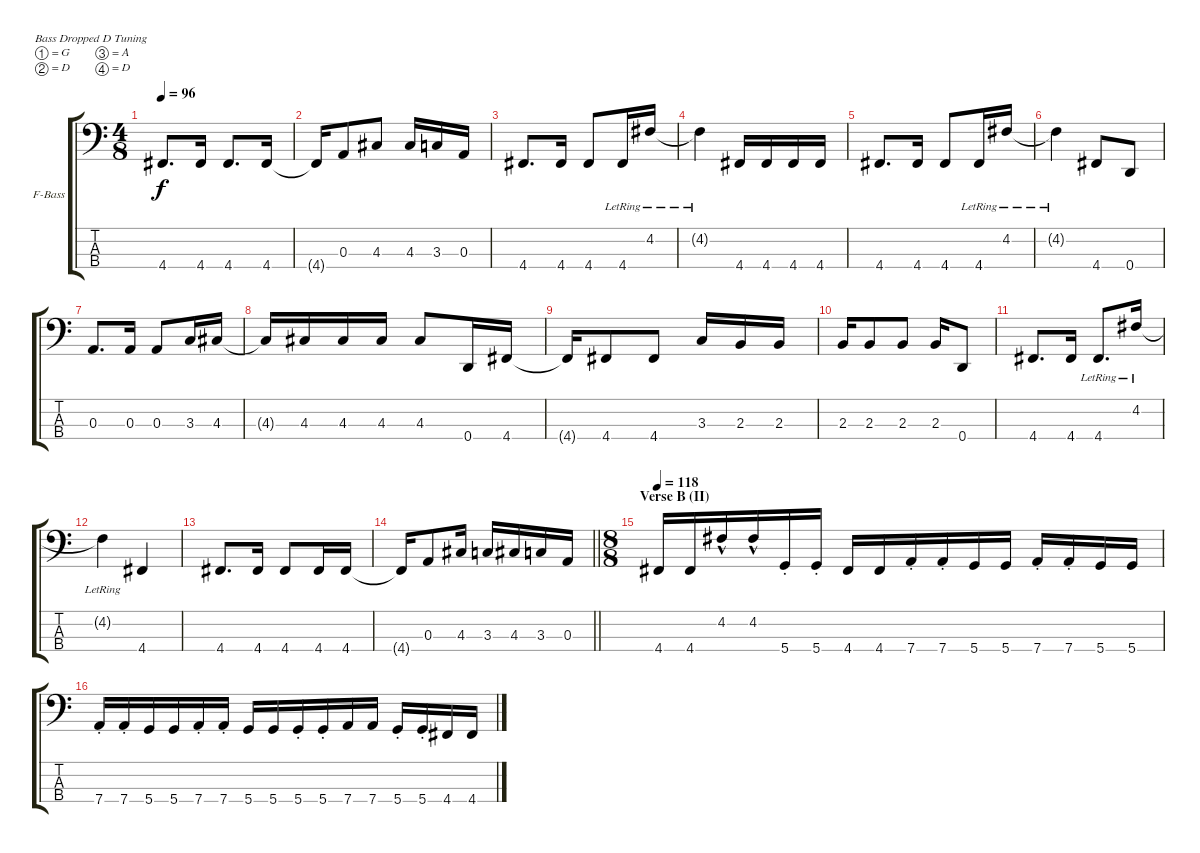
\bracketExtendMode groupsimilarinstruments
\firstSystemTrackNameOrientation horizontal
\otherSystemsTrackNameOrientation horizontal
\track ("Sean Malone (Fretless)" "F-Bass") {instrument fretlessbass}
\staff {score tabs}
\tuning (G2 D2 A1 D1)
\ts (4 8)
\tempo 96
\clef f4
\ks c
4.4.8{d dy f} 4.4.16 4.4.8{d} 4.4.16 |
4.4{t}.16 0.3.8 4.3.8 4.3.16 3.3.16 0.3.16 |
4.4.8{d} 4.4.16 4.4.8 4.4{lr}.16 4.2{lr}.16 |
4.2{lr t}.4 4.4.16 4.4.16 4.4.16 4.4.16 |
4.4.8{d} 4.4.16 4.4.8 4.4{lr}.16 4.2{lr}.16 |
4.2{lr t}.4 4.4.8 0.4.8 |
0.3.8{d} 0.3.16 0.3.8 3.3.16 4.3.16 |
4.3{t}.16 4.3.16 4.3.16 4.3.16 4.3.8 0.4.16 4.4.16 |
4.4{t}.16 4.4.8 4.4.8 3.3.16 2.3.16 2.3.16 |
2.3.16 2.3.8 2.3.8 2.3.16 0.4.8 |
4.4.8{d} 4.4.16 4.4{lr}.8{d} 4.2{lr}.16 |
4.2{lr t}.4 4.4.4 |
4.4.8{d} 4.4.16 4.4.8 4.4.16 4.4.16 |
\barLineRight lightlight
4.4{t}.16 0.3.8 4.3.16 3.3.16 4.3.16 3.3.16 0.3.16 |
\ts (8 8)
\section ("" "Verse B (II)")
\tempo 118
4.4.16 4.4.16 4.2{hac}.16 4.2{hac}.16 5.4{st}.16 5.4{st}.16 4.4.16 4.4.16 7.4{st}.16 7.4{st}.16 5.4.16 5.4.16 7.4{st}.16 7.4{st}.16 5.4.16 5.4.16 |
7.4{st}.16 7.4{st}.16 5.4.16 5.4.16 7.4{st}.16 7.4{st}.16 5.4.16 5.4.16 5.4{st}.16 5.4{st}.16 7.4.16 7.4.16 5.4{st}.16 5.4{st}.16 4.4.16 4.4.16
